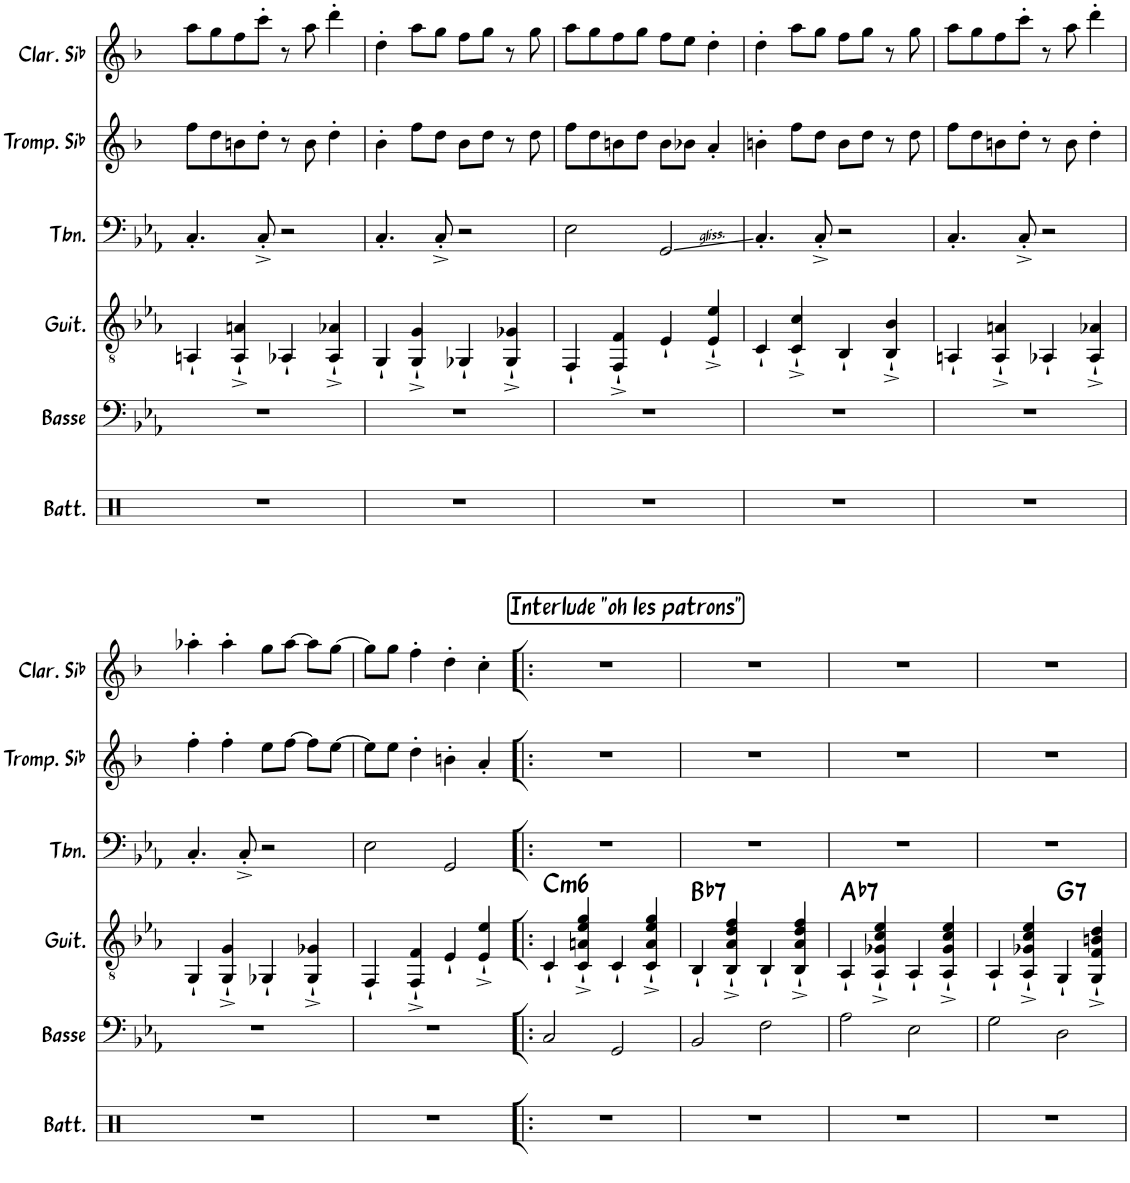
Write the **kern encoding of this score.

**kern	**kern	**kern	**harte	**kern	**kern	**kern
*part6	*part5	*part4	*part4	*part3	*part2	*part1
*staff6	*staff5	*staff4	*	*staff3	*staff2	*staff1
*I"Batterie	*I"Basse	*I"Guitare	*	*I"Trombone	*I"Trompette	*I"Clarinette
*I'Batt.	*I'Basse	*I'Guit.	*	*I'Tbn.	*	*
!!LO:PB:g=z
*clefX	*clefF4	*clefGv2	*	*clefF4	*clefG2	*clefG2
*	*Trd7c12	*	*	*	*Trd1c2	*Trd1c2
*k[]	*k[b-e-a-]	*k[b-e-a-]	*	*k[b-e-a-]	*k[b-]	*k[b-]
*M4/4	*M4/4	*M4/4	*	*M4/4	*M4/4	*M4/4
=11	=11	=11	=11	=11	=11	=11
1r	1r	4AAn`/	.	4.C'/	8ff\L	8aa\L
.	.	.	.	.	8dd\	8gg\
.	.	4AA/`^ 4An/`^	.	.	8bn\	8ff\
.	.	.	.	8C'^/	8dd'\J	8ccc'\J
.	.	4AA-X`/	.	2r	8r	8r
.	.	.	.	.	8b\	8aa\
.	.	4AA-/`^ 4A-X/`^	.	.	4dd'\	4ddd'\
=12	=12	=12	=12	=12	=12	=12
1r	1r	4GG`/	.	4.C'/	4b-'\	4dd'\
.	.	4GG/`^ 4G/`^	.	.	8ff\L	8aa\L
.	.	.	.	8C'^/	8dd\J	8gg\J
.	.	4GG-X`/	.	2r	8b-\L	8ff\L
.	.	.	.	.	8dd\J	8gg\J
.	.	4GG-/`^ 4G-X/`^	.	.	8r	8r
.	.	.	.	.	8dd\	8gg\
=13	=13	=13	=13	=13	=13	=13
1r	1r	4FF`/	.	2E-\	8ff\L	8aa\L
.	.	.	.	.	8dd\	8gg\
.	.	4FF/`^ 4F/`^	.	.	8bn\	8ff\
.	.	.	.	.	8dd\J	8gg\J
.	.	4E-`/	.	2GG/	8b\L	8ff\L
.	.	.	.	.	8b-X\J	8ee\J
.	.	4E-/`^ 4e-/`^	.	.	4a'/	4dd'\
=14	=14	=14	=14	=14	=14	=14
1r	1r	4C`/	.	4.C'/	4bn'\	4dd'\
.	.	4C/`^ 4c/`^	.	.	8ff\L	8aa\L
.	.	.	.	8C'^/	8dd\J	8gg\J
.	.	4BB-`/	.	2r	8b\L	8ff\L
.	.	.	.	.	8dd\J	8gg\J
.	.	4BB-/`^ 4B-/`^	.	.	8r	8r
.	.	.	.	.	8dd\	8gg\
=15	=15	=15	=15	=15	=15	=15
1r	1r	4AAn`/	.	4.C'/	8ff\L	8aa\L
.	.	.	.	.	8dd\	8gg\
.	.	4AA/`^ 4An/`^	.	.	8bn\	8ff\
.	.	.	.	8C'^/	8dd'\J	8ccc'\J
.	.	4AA-X`/	.	2r	8r	8r
.	.	.	.	.	8b\	8aa\
.	.	4AA-/`^ 4A-X/`^	.	.	4dd'\	4ddd'\
!!LO:LB:g=z
=16	=16	=16	=16	=16	=16	=16
1r	1r	4GG`/	.	4.C'/	4ff'\	4aa-X'\
.	.	4GG/`^ 4G/`^	.	.	4ff'\	4aa-'\
.	.	.	.	8C'^/	.	.
.	.	4GG-X`/	.	2r	8ee\L	8gg\L
.	.	.	.	.	[8ff\J	[8aa-\J
.	.	4GG-/`^ 4G-X/`^	.	.	8ff\L]	8aa-\L]
.	.	.	.	.	[8ee\J	[8gg\J
=17	=17	=17	=17	=17	=17	=17
1r	1r	4FF`/	.	2E-\	8ee\L]	8gg\L]
.	.	.	.	.	8ee\J	8gg\J
.	.	4FF/`^ 4F/`^	.	.	4dd'\	4ff'\
.	.	4E-`/	.	2GG/	4bn'\	4dd'\
.	.	4E-/`^ 4e-/`^	.	.	4a'/	4cc'\
!!LO:REH:place=s1:a:rj:fs=14:t=Interlude "oh les patrons"
=18!|:	=18!|:	=18!|:	=18!|:	=18!|:	=18!|:	=18!|:
!	!	!	!LO:H:kt=m6	!	!	!
1r	2C/	4C`/	C:min6	1r	1r	1r
.	.	4C/`^ 4An/`^ 4e-/`^ 4g/`^	.	.	.	.
.	2GG/	4C`/	.	.	.	.
.	.	4C/`^ 4A/`^ 4e-/`^ 4g/`^	.	.	.	.
=19	=19	=19	=19	=19	=19	=19
!	!	!	!LO:H:kt=7	!	!	!
1r	2BB-/	4BB-`/	Bb:7	1r	1r	1r
.	.	4BB-/`^ 4A-/`^ 4d/`^ 4f/`^	.	.	.	.
.	2F\	4BB-`/	.	.	.	.
.	.	4BB-/`^ 4A-/`^ 4d/`^ 4f/`^	.	.	.	.
=20	=20	=20	=20	=20	=20	=20
!	!	!	!LO:H:kt=7	!	!	!
1r	2A-\	4AA-`/	Ab:7	1r	1r	1r
.	.	4AA-/`^ 4G-X/`^ 4c/`^ 4e-/`^	.	.	.	.
.	2E-\	4AA-`/	.	.	.	.
.	.	4AA-/`^ 4G-/`^ 4c/`^ 4e-/`^	.	.	.	.
=21	=21	=21	=21	=21	=21	=21
1r	2G\	4AA-`/	.	1r	1r	1r
.	.	4AA-/`^ 4G-X/`^ 4c/`^ 4e-/`^	.	.	.	.
!	!	!	!LO:H:kt=7	!	!	!
.	2D\	4GG`/	G:7	.	.	.
.	.	4GG/`^ 4F/`^ 4Bn/`^ 4d/`^	.	.	.	.
=	=	=	=	=	=	=
*-	*-	*-	*-	*-	*-	*-
